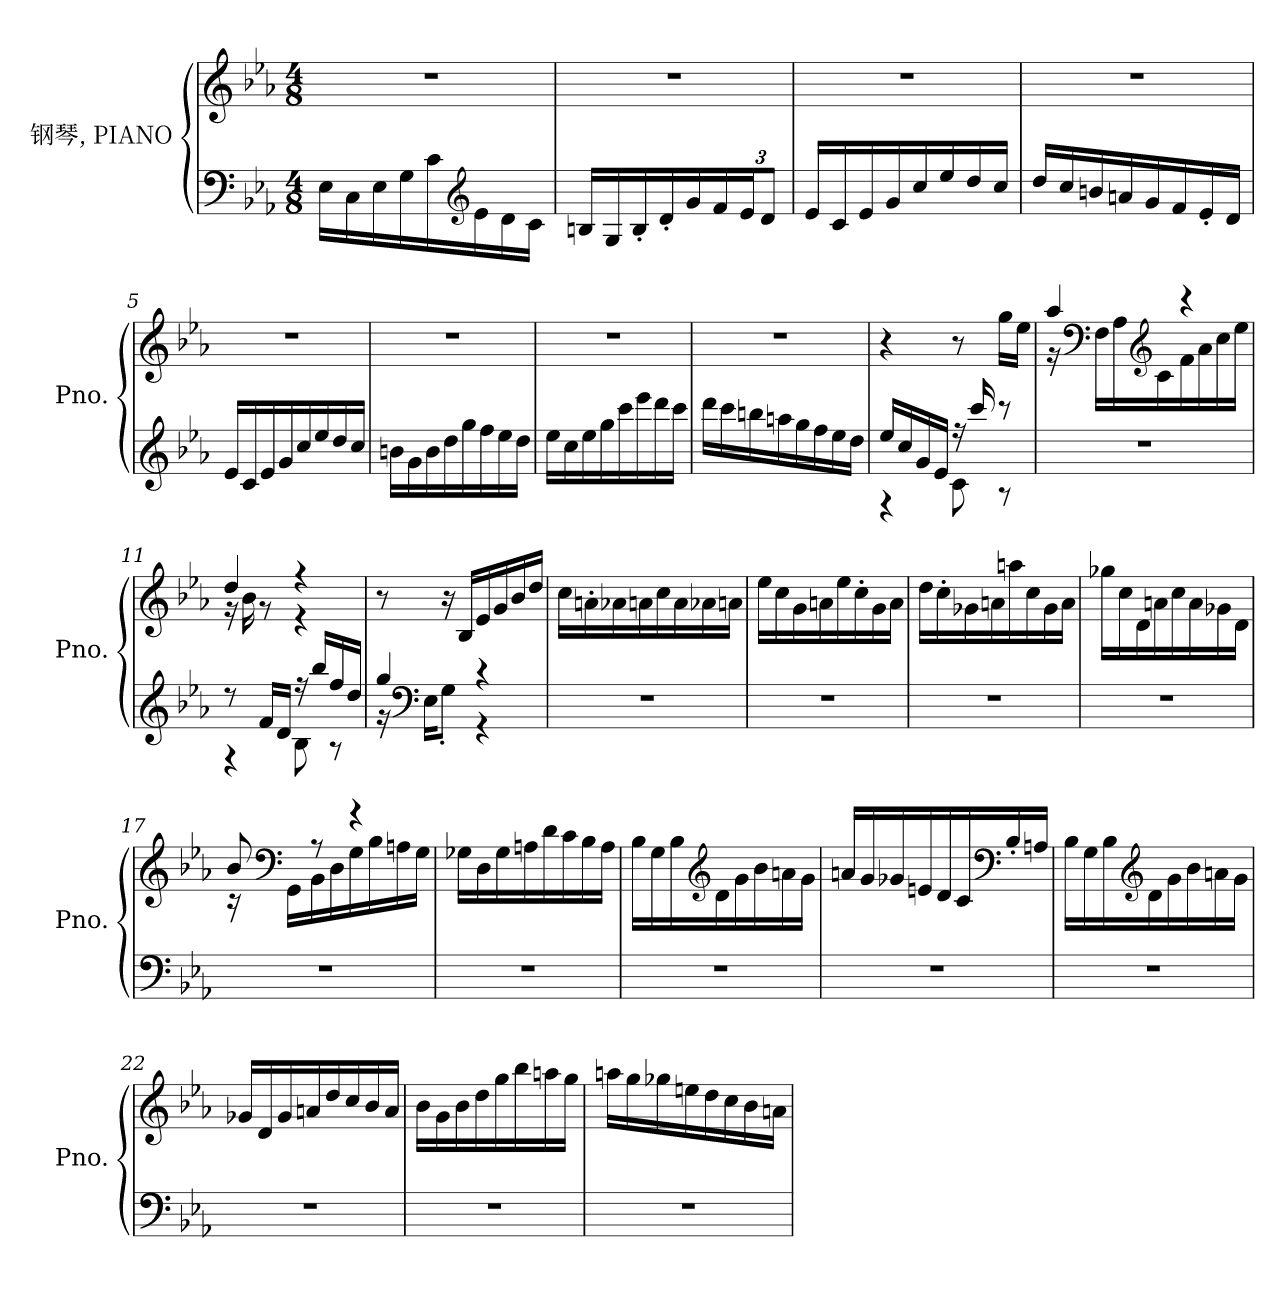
**kern	**kern
*part1	*part1
*staff2	*staff1
*I"钢琴, PIANO	*
*I'Pno.	*
*clefF4	*clefG2
*k[b-e-a-]	*k[b-e-a-]
*M4/8	*M4/8
*MM120	*MM120
=1	=1
16E-\LL	2r
16C\	.
16E-\	.
16G\	.
16c\	.
*clefG2	*
16e-\	.
16d\	.
16c\JJ	.
=2	=2
16Bn/LL	2r
16G/	.
16B'/	.
16d'/	.
16g/	.
16f/	.
*Xbrackettup	*
24e-/J	.
12d/J	.
=3	=3
16e-/LL	2r
16c/	.
16e-/	.
16g/	.
16cc/	.
16ee-/	.
16dd/	.
16cc/JJ	.
=4	=4
16dd/LL	2r
16cc/	.
16bn/	.
16an/	.
16g/	.
16f/	.
16e-'/	.
16d/JJ	.
!!LO:LB:g=z
=5	=5
16e-/LL	2r
16c/	.
16e-/	.
16g/	.
16cc/	.
16ee-/	.
16dd/	.
16cc/JJ	.
=6	=6
16bn\LL	2r
16g\	.
16b\	.
16dd\	.
16gg\	.
16ff\	.
16ee-\	.
16dd\JJ	.
=7	=7
16ee-\LL	2r
16cc\	.
16ee-\	.
16gg\	.
16ccc\	.
16eee-\	.
16ddd\	.
16ccc\JJ	.
=8	=8
16ddd\LL	2r
16ccc\	.
16bbn\	.
16aan\	.
16gg\	.
16ff\	.
16ee-\	.
16dd\JJ	.
!!LO:LB:g=z
=9	=9
*^	*
16ee-/LL	4r	4r
16cc/	.	.
16g/	.	.
16e-/JJ	.	.
16r	8c\	8r
16ccc/	.	.
8r	8r	16gg\LL
.	.	16ee-\JJ
*v	*v	*
=10	=10
*	*^
2r	4aa-/	16r
*	*clefF4	*
.	.	16F\LL
.	.	16A-\
*	*clefG2	*
.	.	16c\
.	4r	16f\
.	.	16a-\
.	.	16cc\
.	.	16ee-\JJ
=11	=11	=11
*^	*	*
8r	4r	4dd/	16r
.	.	.	16b-\
16f/LL	.	.	8r
16d/JJ	.	.	.
16r	8B-\	4r	4r
16bb-/LL	.	.	.
16ff/	8r	.	.
16dd/JJ	.	.	.
*	*	*v	*v
=12	=12	=12
4gg/	16r	8r
*clefF4	*	*
.	16E-\KL	.
.	8G'\J	16r
.	.	16B-/LL
4r	4r	16e-/
.	.	16g/
.	.	16b-/
.	.	16dd/JJ
*v	*v	*
!!LO:LB:g=z
=13	=13
2r	16cc\LL
.	16an'\
.	16a-X\
.	16an\
.	16cc\
.	16a\
.	16a-X\
.	16an\JJ
=14	=14
2r	16ee-\LL
.	16cc\
.	16g\
.	16an\
.	16ee-\
.	16cc'\
.	16g\
.	16a\JJ
=15	=15
2r	16dd\LL
.	16cc'\
.	16g-X\
.	16an\
.	16aan\
.	16cc\
.	16g-\
.	16a\JJ
=16	=16
2r	16gg-X\LL
.	16cc\
.	16d\
.	16an\
.	16cc\
.	16a\
.	16g-X\
.	16d\JJ
!!LO:LB:g=z
=17	=17
*	*^
2r	8b-/	16r
*	*clefF4	*
.	.	16GG\LL
.	8r	16BB-\
.	.	16D\
.	4r	16G\
.	.	16B-\
.	.	16An\
.	.	16G\JJ
*	*v	*v
=18	=18
2r	16G-X\LL
.	16D\
.	16G-\
.	16An\
.	16d\
.	16c\
.	16B-\
.	16A\JJ
=19	=19
2r	16B-\LL
.	16G\
.	16B-\
*	*clefG2
.	16d\
.	16g\
.	16b-\
.	16an\
.	16g\JJ
=20	=20
2r	16an/LL
.	16g/
.	16g-X/
.	16en/
.	16d/
.	16c/
*	*clefF4
.	16B-'/
.	16An/JJ
!!LO:LB:g=z
=21	=21
2r	16B-\LL
.	16G\
.	16B-\
*	*clefG2
.	16d\
.	16g\
.	16b-\
.	16an\
.	16g\JJ
=22	=22
2r	16g-X/LL
.	16d/
.	16g-/
.	16an/
.	16dd/
.	16cc/
.	16b-/
.	16a/JJ
=23	=23
2r	16b-\LL
.	16g\
.	16b-\
.	16dd\
.	16gg\
.	16bb-\
.	16aan\
.	16gg\JJ
=24	=24
2r	16aan\LL
.	16gg\
.	16gg-X\
.	16een\
.	16dd\
.	16cc\
.	16b-\
.	16an\JJ
=	=
*-	*-
